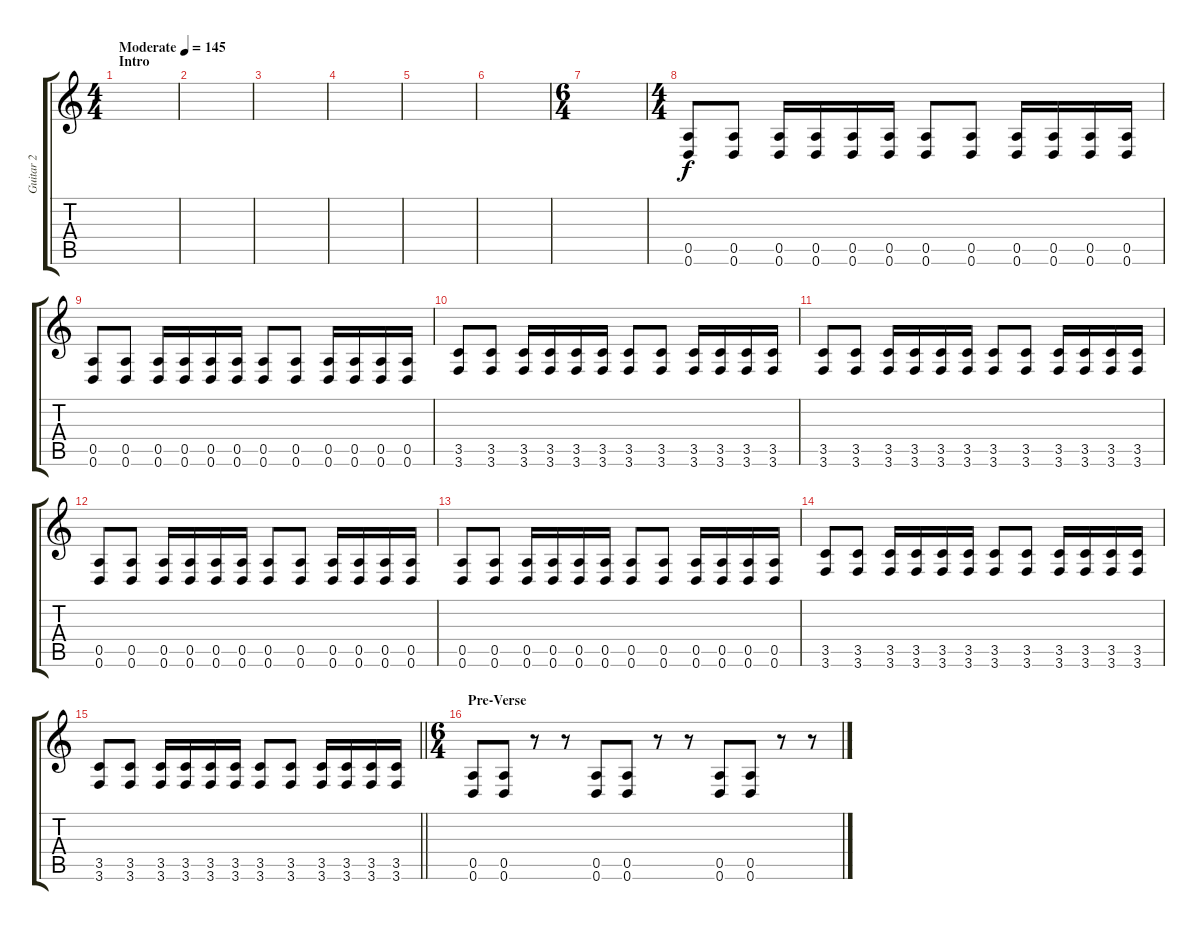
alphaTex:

\track ("Guitar 2" "Guitar 2") {instrument distortionguitar}
\staff {score tabs}
\tuning (E4 B3 G3 D3 A2 D2) {hide}
\ts (4 4)
\section ("" "Intro")
\tempo (145 "Moderate")
\clef g2
\ks c
|
|
|
|
|
|
\ts (6 4)
|
\ts (4 4)
(0.5 0.6).8 (0.5 0.6).8 (0.5 0.6).16 (0.5 0.6).16 (0.5 0.6).16 (0.5 0.6).16 (0.5 0.6).8 (0.5 0.6).8 (0.5 0.6).16 (0.5 0.6).16 (0.5 0.6).16 (0.5 0.6).16 |
(0.5 0.6).8 (0.5 0.6).8 (0.5 0.6).16 (0.5 0.6).16 (0.5 0.6).16 (0.5 0.6).16 (0.5 0.6).8 (0.5 0.6).8 (0.5 0.6).16 (0.5 0.6).16 (0.5 0.6).16 (0.5 0.6).16 |
(3.5 3.6).8 (3.5 3.6).8 (3.5 3.6).16 (3.5 3.6).16 (3.5 3.6).16 (3.5 3.6).16 (3.5 3.6).8 (3.5 3.6).8 (3.5 3.6).16 (3.5 3.6).16 (3.5 3.6).16 (3.5 3.6).16 |
(3.5 3.6).8 (3.5 3.6).8 (3.5 3.6).16 (3.5 3.6).16 (3.5 3.6).16 (3.5 3.6).16 (3.5 3.6).8 (3.5 3.6).8 (3.5 3.6).16 (3.5 3.6).16 (3.5 3.6).16 (3.5 3.6).16 |
(0.5 0.6).8 (0.5 0.6).8 (0.5 0.6).16 (0.5 0.6).16 (0.5 0.6).16 (0.5 0.6).16 (0.5 0.6).8 (0.5 0.6).8 (0.5 0.6).16 (0.5 0.6).16 (0.5 0.6).16 (0.5 0.6).16 |
(0.5 0.6).8 (0.5 0.6).8 (0.5 0.6).16 (0.5 0.6).16 (0.5 0.6).16 (0.5 0.6).16 (0.5 0.6).8 (0.5 0.6).8 (0.5 0.6).16 (0.5 0.6).16 (0.5 0.6).16 (0.5 0.6).16 |
(3.5 3.6).8 (3.5 3.6).8 (3.5 3.6).16 (3.5 3.6).16 (3.5 3.6).16 (3.5 3.6).16 (3.5 3.6).8 (3.5 3.6).8 (3.5 3.6).16 (3.5 3.6).16 (3.5 3.6).16 (3.5 3.6).16 |
\barLineRight lightlight
(3.5 3.6).8 (3.5 3.6).8 (3.5 3.6).16 (3.5 3.6).16 (3.5 3.6).16 (3.5 3.6).16 (3.5 3.6).8 (3.5 3.6).8 (3.5 3.6).16 (3.5 3.6).16 (3.5 3.6).16 (3.5 3.6).16 |
\ts (6 4)
\section ("" "Pre-Verse")
(0.5 0.6).8 (0.5 0.6).8 r.8 r.8 (0.5 0.6).8 (0.5 0.6).8 r.8 r.8 (0.5 0.6).8 (0.5 0.6).8 r.8 r.8
